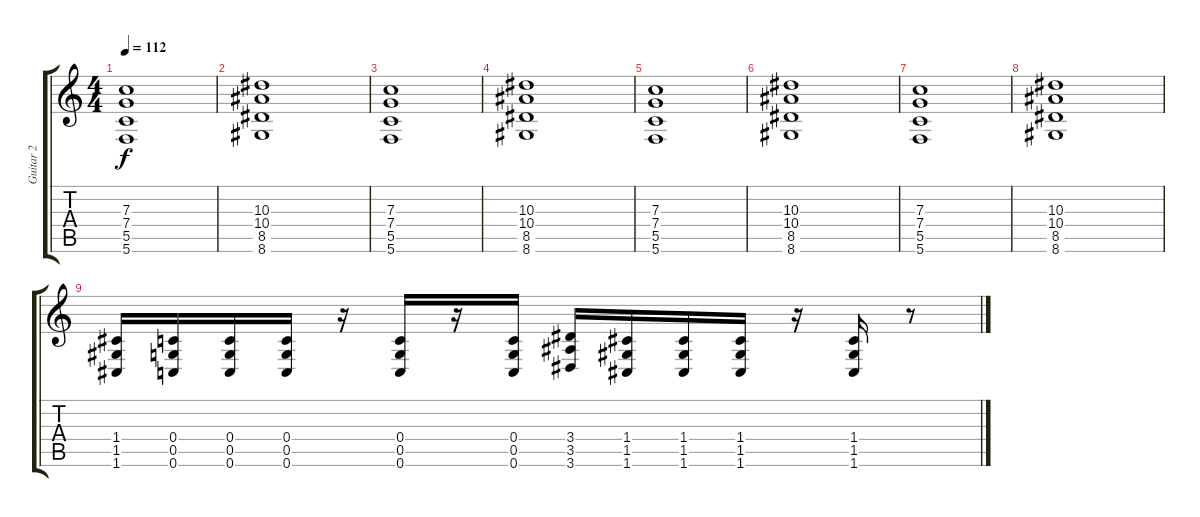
\track ("Guitar 2" "Guitar 2") {instrument distortionguitar}
\staff {score tabs}
\tuning (D4 A3 F3 C3 G2 C2) {hide}
\ts (4 4)
\tempo 112
\clef g2
\ks c
(7.3 7.4 5.5 5.6).1{dy f} |
(10.3 10.4 8.5 8.6).1 |
(7.3 7.4 5.5 5.6).1 |
(10.3 10.4 8.5 8.6).1 |
(7.3 7.4 5.5 5.6).1 |
(10.3 10.4 8.5 8.6).1 |
(7.3 7.4 5.5 5.6).1 |
(10.3 10.4 8.5 8.6).1 |
(1.4 1.5 1.6).16 (0.4 0.5 0.6).16 (0.4 0.5 0.6).16 (0.4 0.5 0.6).16 r.16 (0.4 0.5 0.6).16 r.16 (0.4 0.5 0.6).16 (3.4 3.5 3.6).16 (1.4 1.5 1.6).16 (1.4 1.5 1.6).16 (1.4 1.5 1.6).16 r.16 (1.4 1.5 1.6).16 r.8
